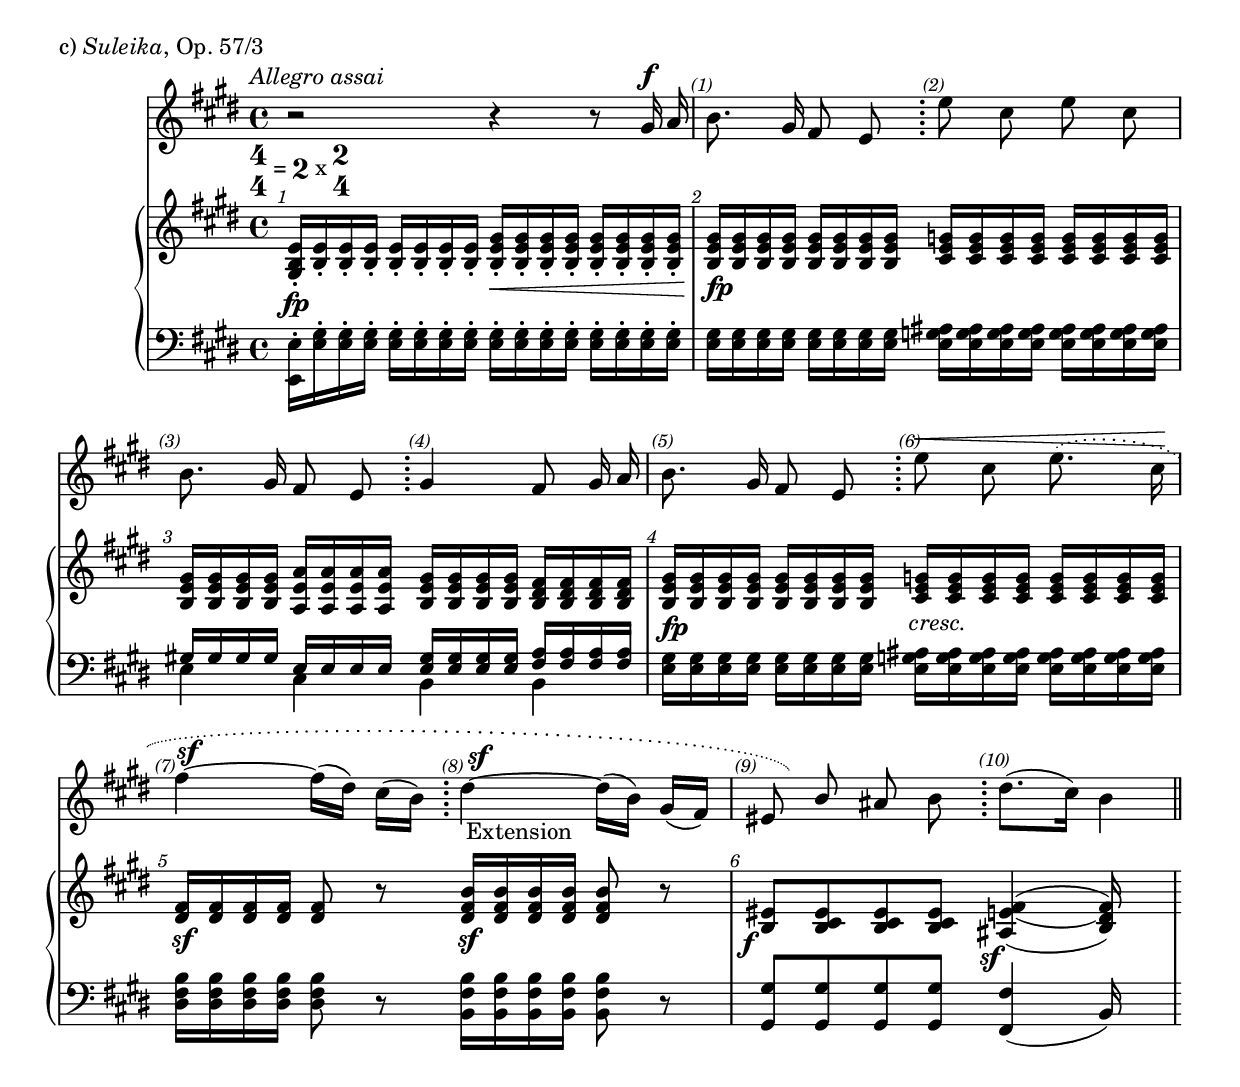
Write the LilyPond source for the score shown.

\version "2.16.2"



global = {
  \key e \major
}

#(define (my-callback grob)
   (let* (
          ;; have we been split?
          (orig (ly:grob-original grob))
          
          ;; if yes, get the split pieces (our siblings)
          (siblings (if (ly:grob? orig)
                        (ly:spanner-broken-into orig)
                        '())))
     
     (if (and (>= (length siblings) 2)
              (eq? (car (last-pair siblings)) grob))
         (ly:grob-set-property! grob 'control-points '((8.5 . 5) (11 . 7.5) (68 . 7) (70.33 . 2.75))))))

onei = \relative f {
  \override HorizontalBracket #'bracket-flare = #'(0 . 0)
  \override DynamicLineSpanner #'outside-staff-priority = ##f
  \autoBeamOff
  
  \tempo \markup { \normal-text \italic "Allegro assai" }
  
  r2-\tweak #'X-offset #-3.67 _\markup { \column { \line { \number 4 } \line { \number 4 } } \lower #1 { = \lower #0.35 \number 2 x } \column { \line { \number 2 } \line { \number 4 } } }
  r4 r8 gis'16^\f a
  \override TextScript #'font-size = #-2
  \override TextScript #'font-shape = #'italic
  \override TextScript #'X-offset = #-1
  \override TextScript #'outside-staff-priority = ##f
  b8.-\tweak #'X-offset #-1.5 ^"(1)" gis16 fis8 e \bar ":" \once \override Score.BarNumber #'stencil = ##f
  e'-\tweak #'X-offset #-1.5 ^"(2)" cis e cis
  b8.-\tweak #'X-offset #-2 ^"(3)" gis16 fis8 e \bar ":" \once \override Score.BarNumber #'stencil = ##f
  gis4^"(4)" fis8 gis16 a
  b8.^"(5)" gis16 fis8 e \bar ":" \once \override Score.BarNumber #'stencil = ##f
  \override PhrasingSlur #'after-line-breaking = #my-callback
  e'-\tweak #'outside-staff-priority #0 ^\< -\tweak #'X-offset #-1.5 ^"(6)" cis \phrasingSlurDotted e8. \( cis16\!
  fis4 -\tweak #'extra-offset #'(0.5 . 0) ^\sf -\tweak #'avoid-slur #'inside -\tweak #'X-offset #-2 ^"(7)" ~ fis16[( dis]) cis[( b]) \bar ":" \once \override Score.BarNumber #'stencil = ##f
  dis4 -\tweak #'avoid-slur #'inside -\tweak #'extra-offset #'(-0.75 . 0) ^"(8)" -\tweak #'extra-offset #'(1 . 0) ^\sf -\tweak #'extra-offset #'(0 . 0.5) -\tweak #'outside-staff-priority #1000 \startGroup -\tweak #'font-size #0 -\tweak #'font-shape #'normal -\tweak #'X-offset #0.5 _"Extension" ~ dis16[( b]) gis[( fis])
  eis8-\tweak #'avoid-slur #'inside -\tweak #'X-offset #-2.5 ^"(9)" \stemUp b'\) \phrasingSlurSolid \stemNeutral ais b\stopGroup \bar ":" \once \override Score.BarNumber #'stencil = ##f
  dis8.[( -\tweak #'X-offset #-2 ^"(10)" cis16]) b4 \bar "||"
}

twoi = \relative f {
  \override Score.BarNumber #'font-shape = #'italic
  \override Score.BarNumber #'break-visibility = #end-of-line-invisible
  \set Score.barNumberVisibility = #all-bar-numbers-visible
  \override Score.BarNumber #'padding = #0.3
  \override Score.BarNumber #'outside-staff-priority = ##f
  \override Score.BarNumber #'X-offset = #-0
  \override DynamicLineSpanner #'staff-padding = #2
  
  \once \override Score.BarNumber #'X-offset = #12.5
  \bar ""
  <gis b e>16-. \fp <b e>-. q-. q-. q-. q-. q-. q-. <b e gis>-. \< q-. q-. q-. q-. q-. q-. q-.
  q-\tweak #'extra-offset #'(0.5 . 0) \fp q q q q q q q <cis e g> q q q q q q q
  \once \override Score.BarNumber #'X-offset = #10
  <b e gis> q q q <a e' a> q q q <b e gis> q q q <b dis fis> q q q
  <b e gis>-\tweak #'extra-offset #'(0.5 . 0) \fp q q q q q q q <cis e g>-\tweak #'extra-offset #'(-0.5 . -1) _\markup { \italic cresc. } q q q q q q q
  \once \override Score.BarNumber #'X-offset = #9.5
  <dis fis>\sf q q q q8 r <dis fis b>16\sf q q q q8 r
  <b eis>8-\tweak #'X-offset #-2 \f <b cis eis> q q \set doubleSlurs = ##t <ais e' fis>4 -\tweak #'X-offset #-2 \sf ( <b dis fis>16*4)
}

twoii = \relative f {
  s1*5
  s2
  \hideNotes
  \override Stem #'stencil = ##f
  \override Flag #'stencil = ##f
  \override Beam #'stencil = ##f
  \override NoteColumn #'ignore-collision = ##t
  \shape Slur #'((1 . 0.5) (1 . 1) (-1 . 1) (-1 . 0.75))
  e'4( dis)
}

threei = \relative f {
  \stemDown <e, e'>16-. <e' gis>-. q-. q-. \stemNeutral q-. q-. q-. q-. q-. q-. q-. q-. q-. q-. q-. q-.
  q q q q q q q q <e g ais> q q q q q q q \voiceOne
  gis! gis gis gis e e e e <e gis> q q q <fis a> q q q \oneVoice
  <e gis> q q q q q q q <e g ais> q q q q q q q
  <dis fis b> q q q q8 r <b fis' b>16 q q q q8 r
  <gis gis'> q q q <fis fis'>4( b16*4)
}

threeii = \relative f {
  \voiceTwo
  s1*2
  e4 cis b b
}

\score {
  <<
    \new Staff {
      \global
      \onei
    }
    \new PianoStaff <<
      \new Staff \with { \consists "Bar_number_engraver" } <<
        \global
        \new Voice { \twoi }
        \new Voice { \twoii }
      >>
      \new Staff <<
        \clef bass
        \global
        \new Voice { \threei }
        \new Voice { \threeii }
      >>
    >>
  >>
  \header {
    piece = \markup { c) \concat { \italic Suleika , } Op. 57/3 }
  }
  \layout {
    \context {
      \Score
      \remove "Timing_translator"
      \remove "Default_bar_line_engraver"
      \remove "Bar_number_engraver"
    }
    \context {
      \Staff
      \consists "Timing_translator"
      \consists "Default_bar_line_engraver"
    }
    \context {
      \Voice
      \remove "Forbid_line_break_engraver"
    }
  }
}
